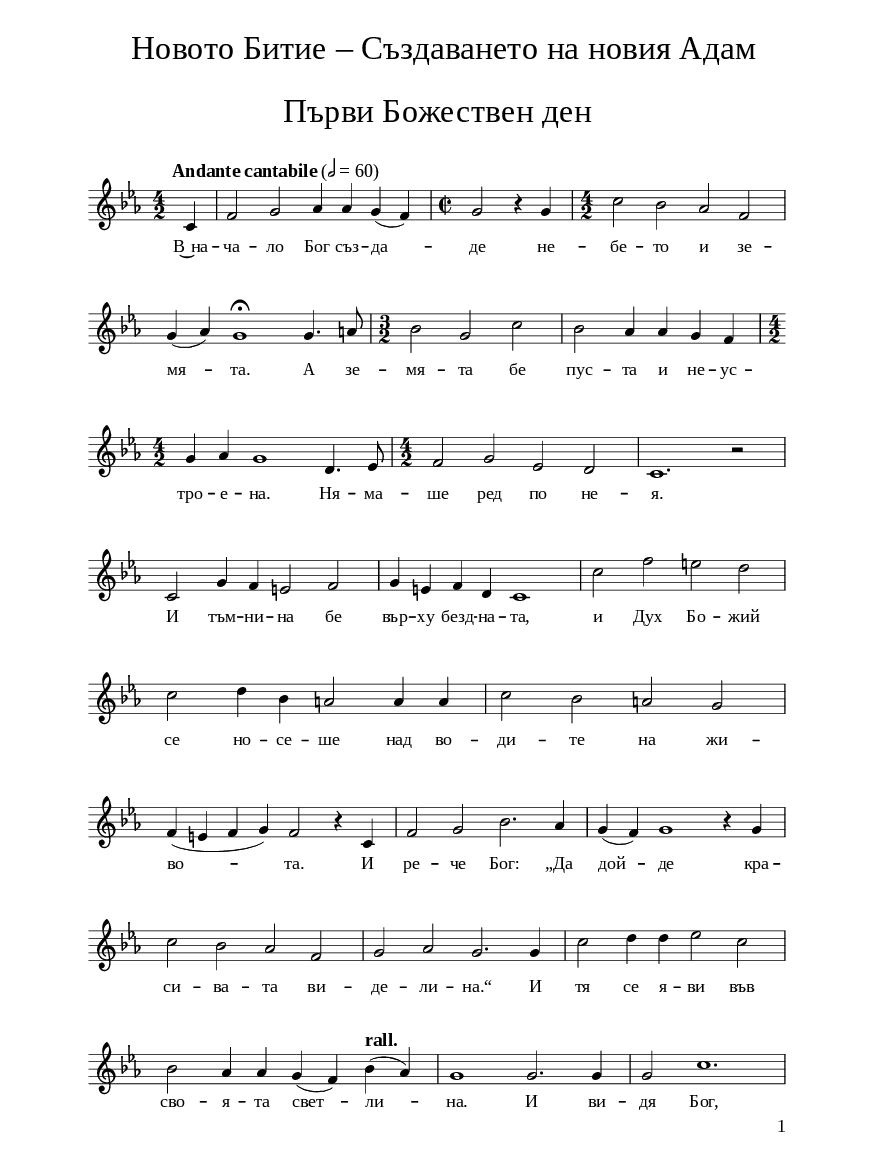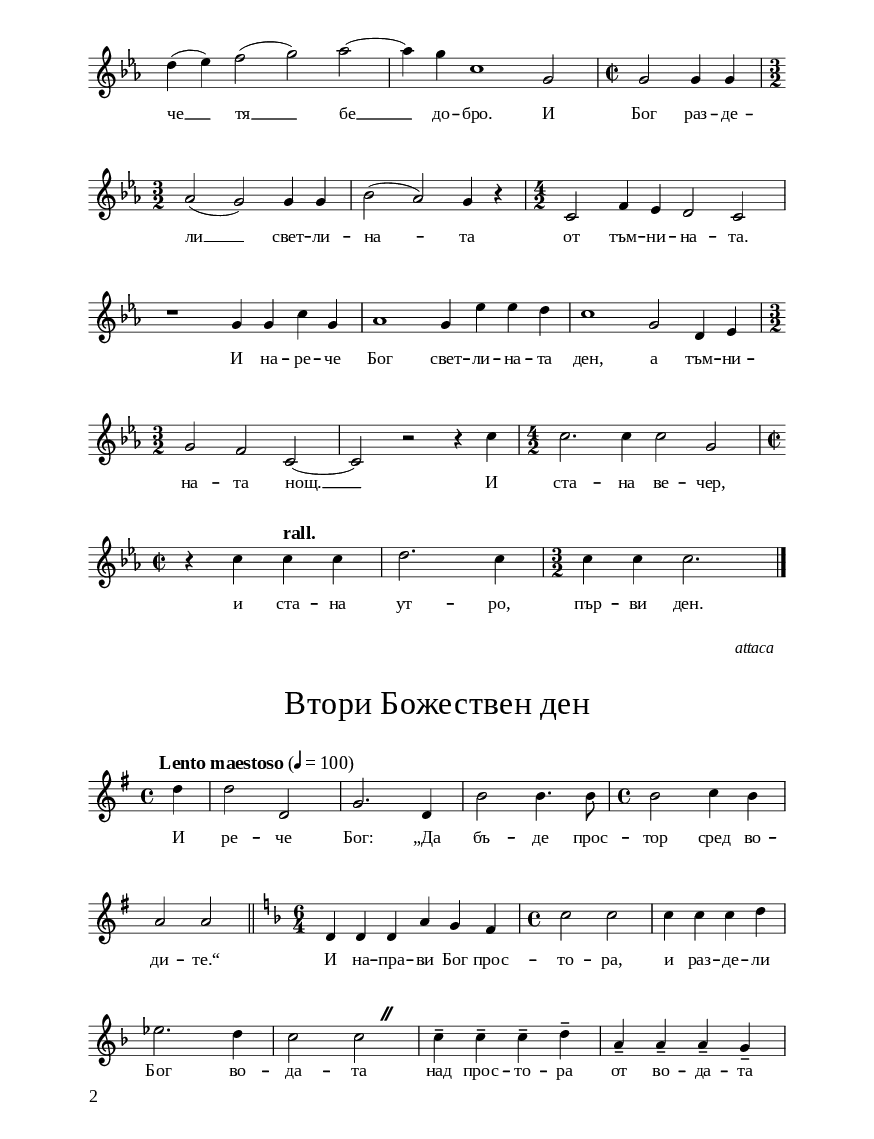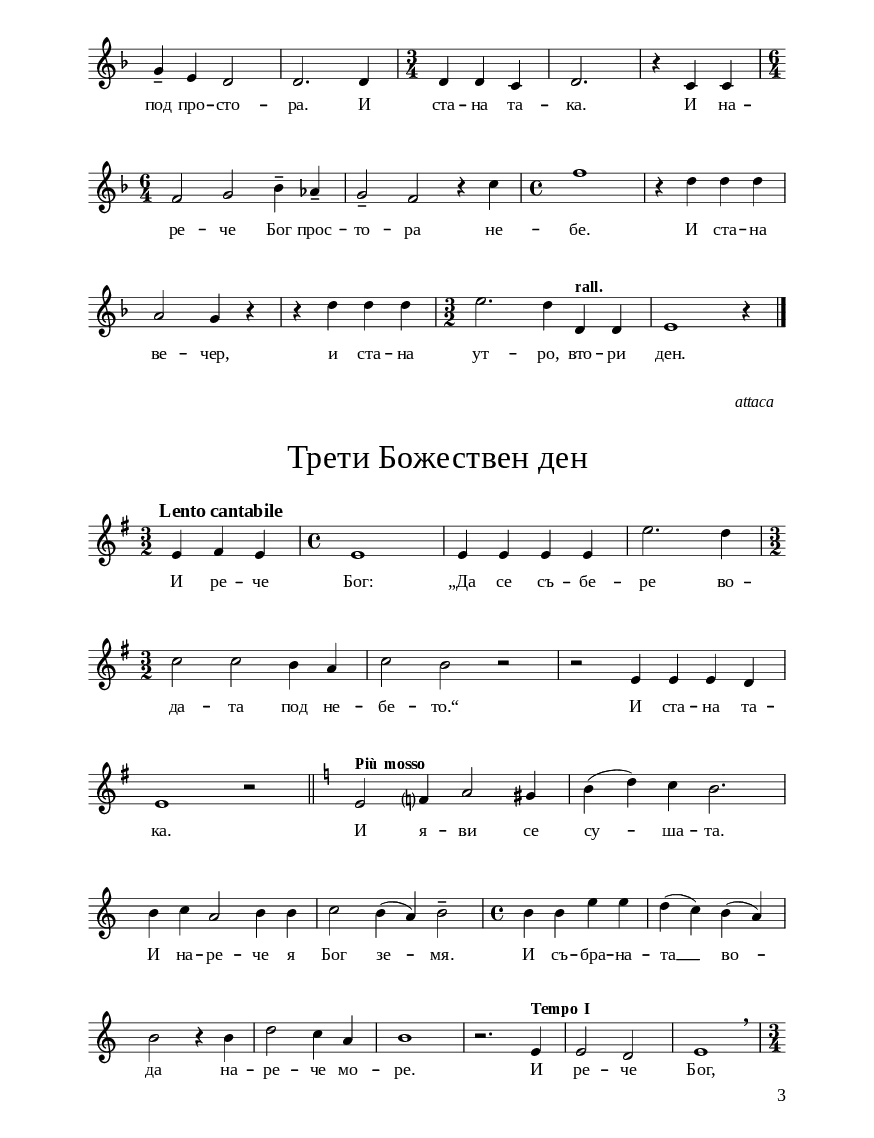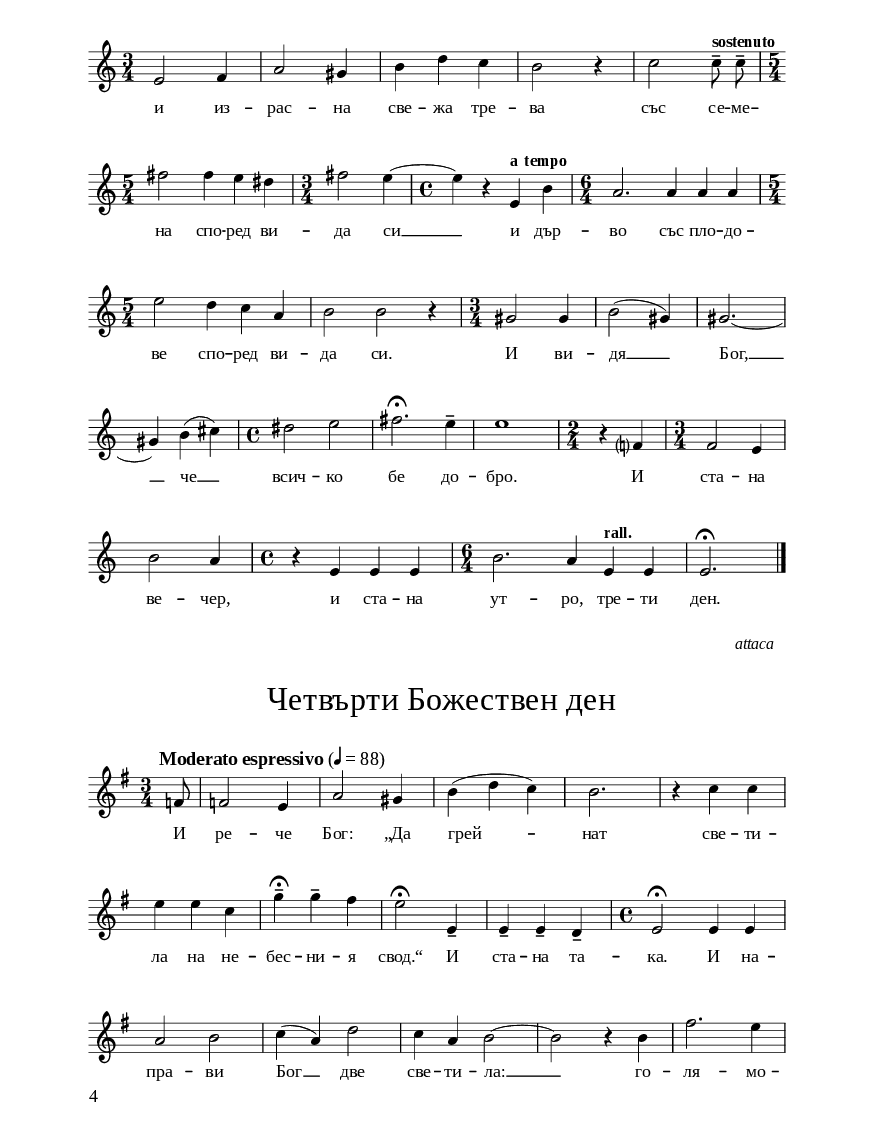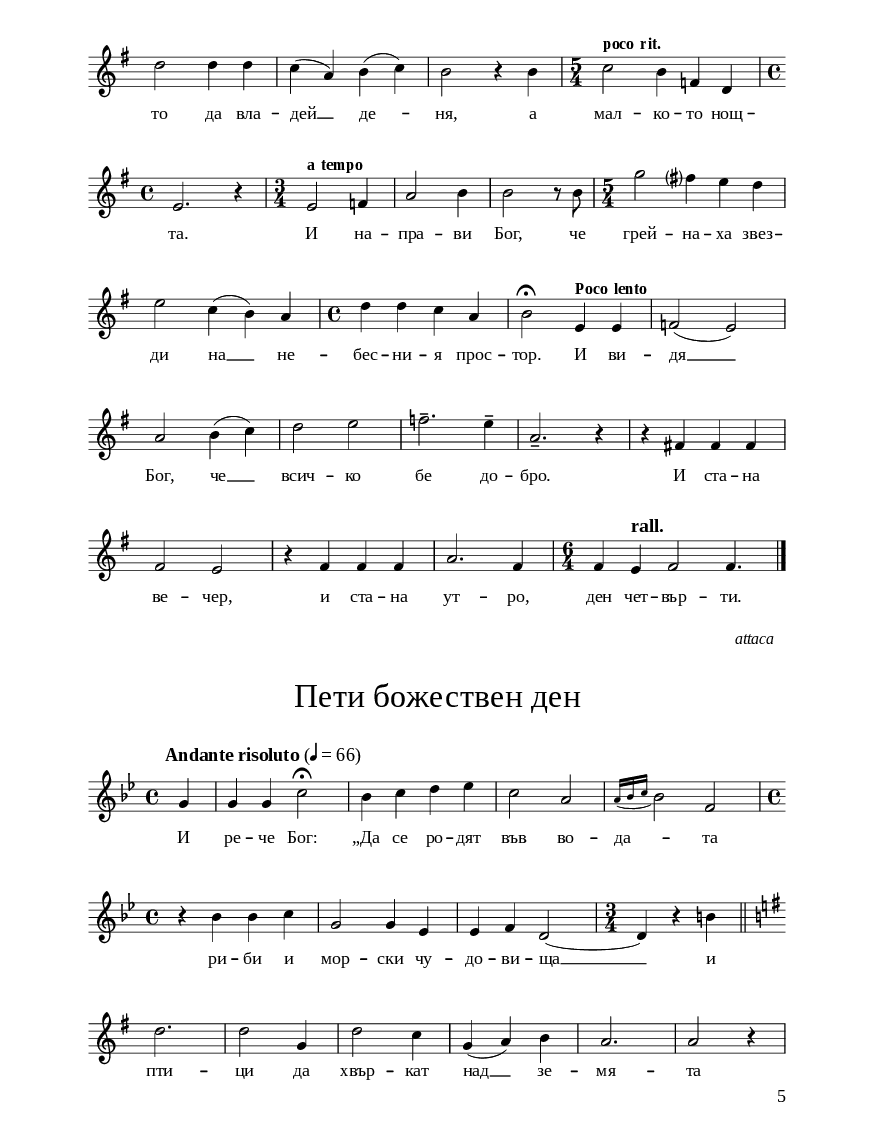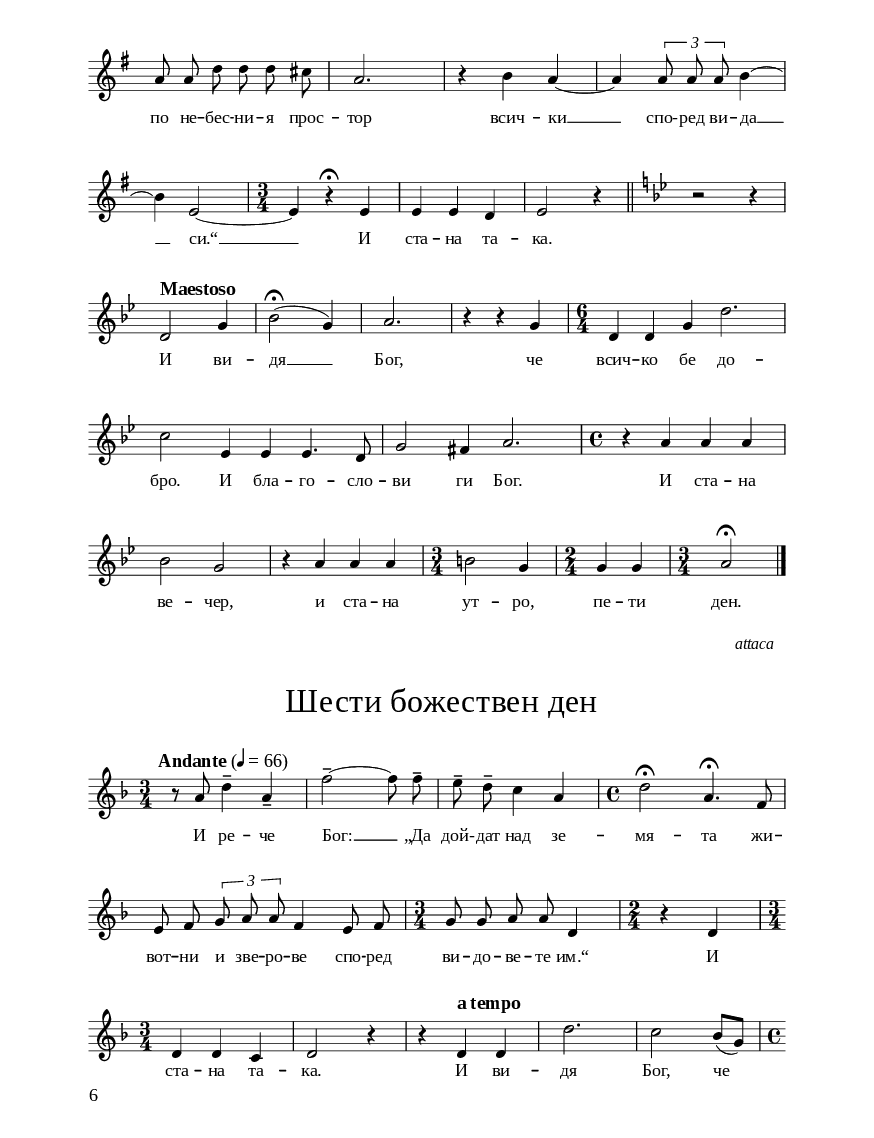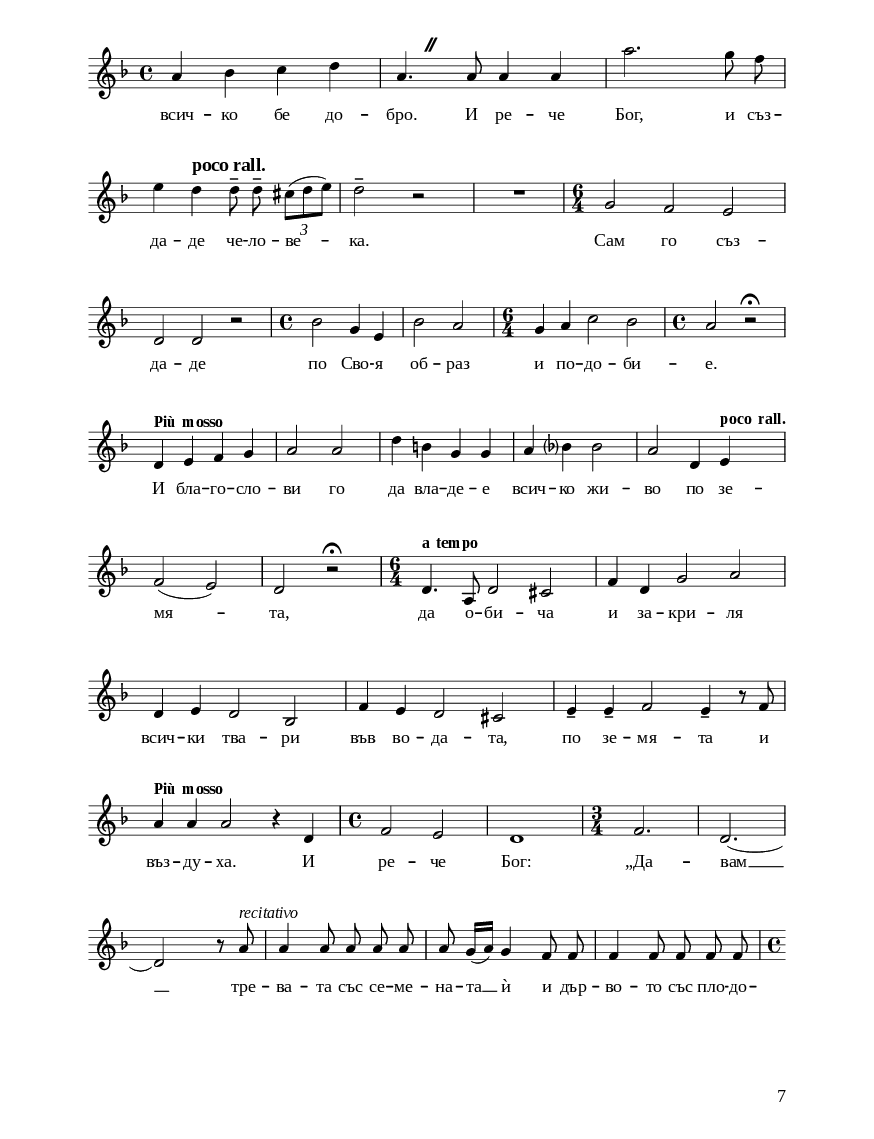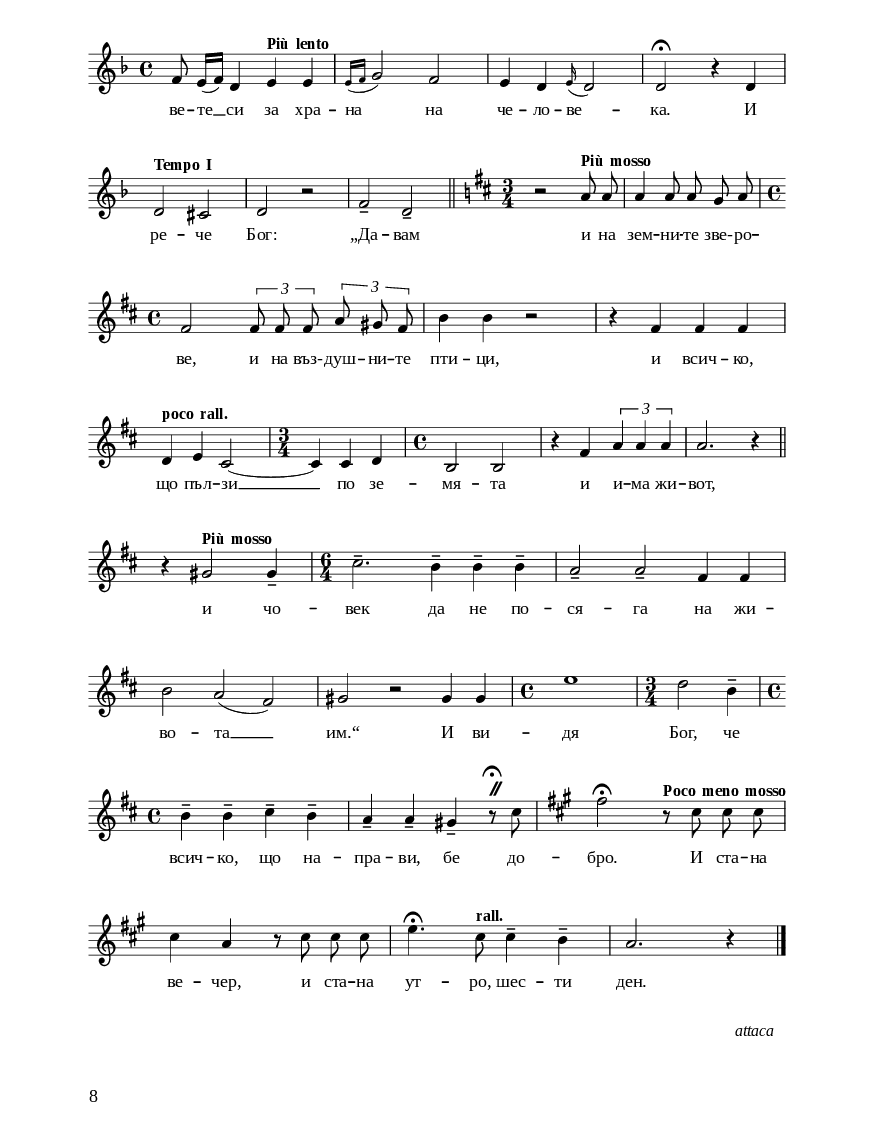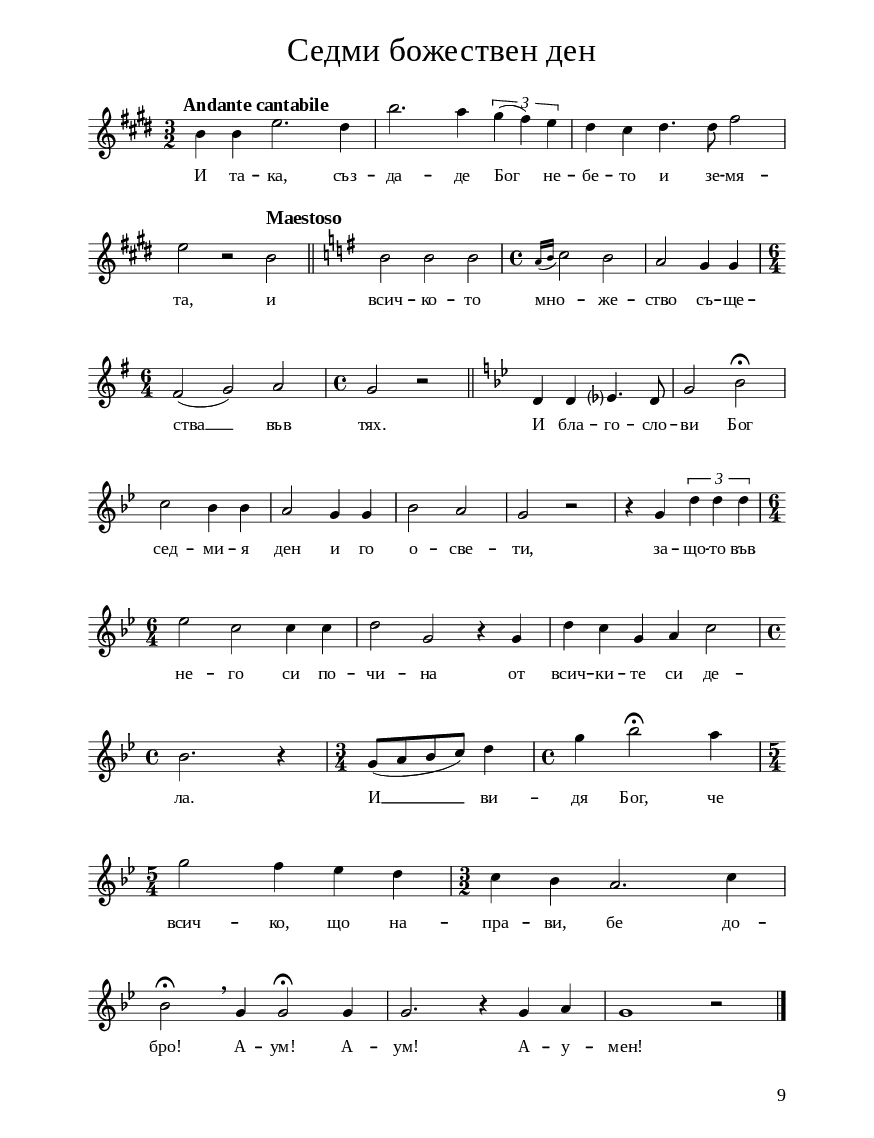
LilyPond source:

\version "2.24.2"

% include paper part and global functions
\include "include/globals.ily"

\bookpart {
  \label #'ref191
  \tocItem \markup "Новото Битие"
  \label #'ref191_1
  \tocItem \markup "     Първи Божествен ден"
  \include "include/bookpart-paper.ily"
  \markup \center-column \normal-text \fontsize #6.5 {
    \center-align
    \vspace #-1
    \line { "     Новото Битие – Създаването на новия Адам" }
  }
  \score {
    \include "include/score-layout.ily"

    \new Voice \absolute {
      \clef treble
      \key c \minor
      \time 4/2
      \tempoFunc "Andante cantabile" 2 "60"
      \autoBeamOff
      \partial 4
      c'4 | f'2 g'2
      as'4 as'4 g'4 ( f'4 ) | \time 2/2 g'2 r4 g'4 | % 3
      \time 4/2 c''2 bes'2 as'2 f'2 \break | % 4
      g'4 ( as'4 ) g'1 \fermata g'4. a'8 | % 5
      \time 3/2  bes'2 g'2 c''2 | % 6
      bes'2 as'4 as'4 g'4 f'4 \break | % 7
      \time 4/2  g'4 as'4 g'1 d'4. es'8 | % 8
      \time 4/2  f'2 g'2 es'2 d'2 | % 9
      c'1. r2 \break |
      c'2 g'4 f'4 e'2 f'2 | % 11
      g'4 e'4 f'4 d'4 c'1 | % 12
      c''2 f''2 e''2 d''2 \break | % 13
      c''2 d''4 bes'4 a'2 a'4 a'4 | % 14
      c''2 bes'2 a'2 g'2 \break | % 15
      f'4 ( e'4 f'4 g'4 ) f'2 r4 c'4 | % 16
      f'2 g'2 bes'2. as'4 | % 17
      g'4 ( f'4 ) g'1 r4 g'4 \break | % 18
      c''2 bes'2 as'2 f'2 | % 19
      g'2 as'2 g'2. g'4 |
      c''2 d''4 d''4 es''2 c''2 \break | % 21
      bes'2 as'4 as'4 g'4 ( f'4 )  \tempo "rall." bes'4( as'4 )
      | % 22
      g'1 g'2. g'4 | % 23
      g'2 c''1.  | % 24
      d''4 ( es''4 ) f''2 ( g''2 ) as''2 ~ | % 25
      as''4 g''4 c''1 g'2 | % 26
      \time 2/2  g'2 g'4 g'4 \break | % 27
      \time 3/2  as'2 ( g'2 ) g'4 g'4 | % 28
      bes'2 ( as'2 ) g'4 r4 | % 29
      \time 4/2  c'2 f'4 es'4 d'2 c'2 \break |
      r1 g'4 g'4 c''4 g'4 | % 31
      as'1 g'4 es''4 es''4 d''4 | % 32
      c''1 g'2 d'4 es'4 \break | % 33
      \time 3/2  g'2 f'2 c'2 ~ | % 34
      c'2 r2 r4 c''4 | % 35
      \time 4/2  c''2. c''4 c''2 g'2 \break | % 36
      \time 2/2  r4 c''4 \tempo "rall."  c''4c''4 | % 37
      d''2. c''4 | % 38
      \time 3/2 c''4 c''4 c''2. \bar "|."
    }

    \addlyrics {
      В~на -- ча --
      ло Бог съз -- да -- де не -- бе -- то и зе --
      мя -- та. А зе -- мя -- та бе пус -- та и не
      -- ус -- тро -- е -- на. Ня -- ма -- ше ред по
      не -- я. И тъм -- ни -- на бе вър -- ху безд --
      на -- та, и Дух Бо -- жий се но -- се -- ше
      над во -- ди -- те на жи -- во -- та. И ре --
      че Бог: „Да дой -- де кра -- си -- ва -- та ви
      -- де -- ли -- на.“ И тя се я -- ви във сво --
      я -- та свет -- ли -- на. И ви -- дя Бог, че __
      тя __ бе __ до -- бро. И Бог раз -- де -- ли __ свет --
      ли -- на -- та от тъм -- ни -- на -- та. И на --
      ре -- че Бог свет -- ли -- на -- та ден, а тъм
      -- ни -- на -- та нощ. __ И ста -- на ве -- чер, и
      ста -- на ут -- ро, пър -- ви ден.}

      \header {
        title = \titleFunc "Първи Божествен ден" "Părvi Božestven den"
      }

      \midi{}

    } % score

    \markup \raise #2.8 \override #'(baseline-skip . 2) {
      \column {
        \fill-line \italic { "" "" \concat {"attaca" "   " }}
      }
    }

    \label #'ref192
    \tocItem \markup "     Втори Божествен ден"
    \include "include/bookpart-paper.ily"
    \score {
      \include "include/score-layout.ily"

      \new Voice \absolute {
        \clef treble
        \key g \major
        \time 4/4
        \tempoFunc "Lento maestoso" 4 "100"
        \autoBeamOff
        \partial 4  d''4 | % 2
        d''2 d'2 | % 3
        g'2. d'4 | % 4
        b'2 b'4. b'8 | % 5
        \time 4/4 b'2 c''4 b'4 \break | % 6
        a'2 a'2 \bar "||"
        | % 7
        \time 6/4  | % 7
        \key d \minor
        d'4 d'4 d'4 a'4 g'4
        f'4 | % 8
        \time 4/4  | % 8
        c''2 c''2 | % 9
        c''4 c''4 c''4 d''4 \break|
        es''2. d''4  | % 11
        c''2 c''2^\markup { "     " \musicglyph "scripts.caesura.straight" } | % 12
        c''4 -- c''4 -- c''4 -- d''4
        -- | % 13
        a'4 -- a'4 -- a'4 -- g'4 -- \break | % 14
        g'4 -- e'4 d'2 | % 15
        d'2. d'4  | % 16
        \time 3/4  | % 16
        d'4 d'4 c'4 | % 17
        d'2. | % 18
        r4 c'4 c'4 | % 19
        \time 6/4  | % 19
        f'2 g'2 bes'4 -- as'4 -- |

        g'2 -- f'2 r4 c''4 | % 21
        \time 4/4  | % 21
        f''1  | % 22
        r4 d''4 d''4 d''4 \break | % 23
        a'2 g'4 r4 | % 24
        r4 d''4 d''4 d''4 | % 25
        \time 3/2  | % 25
        e''2. d''4 d'4 ^\markup{ \bold {rall.} }
        d'4 | % 26
        e'1 r4 \bar "|."
      }

      \addlyrics {
        И
        ре -- че Бог: „Да бъ -- де прос --
        тор сред во -- ди -- те.“ И на --
        пра -- ви Бог прос -- то -- ра, и
        раз -- де -- ли Бог во -- да -- та
        над прос -- то -- ра от во -- да --
        та под про -- сто -- ра. И ста --
        на та -- ка. И на -- ре -- че Бог
        прос -- то -- ра не -- бе. И ста --
        на ве -- чер, и ста -- на ут -- ро,
        вто -- ри ден.}

        \header {
          title = \titleFunc "Втори Божествен ден" "Vtori Božestven den"
        }

        \midi{}

      } % score

      \markup \raise #2.8 \override #'(baseline-skip . 2) {
        \column {
          \fill-line \italic { "" "" \concat {"attaca" "   " }}
        }
      }

      \label #'ref193
      \tocItem \markup "     Трети Божествен ден"
      \include "include/bookpart-paper.ily"
      \score {
        \include "include/score-layout.ily"

        \new Voice \absolute {
          \clef treble
          \key e \minor
          \time 3/2
          \tempo "Lento cantabile"
          \autoBeamOff
          \partial 2.
          e'4  fis'4
          e'4 | % 2
          \time 4/4  | % 2
          e'1 | % 3
          e'4  e'4  e'4  e'4 | % 4
          e''2. d''4 \break  | % 5
          \time 3/2   | % 5
          c''2 c''2 b'4  a'4 | % 6
          c''2 b'2 r2 | % 7
          r2  e'4  e'4  e'4  d'4 \break | % 8
          e'1 r2 \bar "||"
          \key a \minor | % 9
          e'2 ^\markup{ \bold {Più mosso} }  f'?4  a'2
          gis'4 |
          b'4 ( d''4 ) c''4 b'2. \break | % 11
          b'4 c''4  a'2 b'4 b'4
          | % 12
          c''2 b'4 (  a'4 ) b'2 -- | % 13
          \time 4/4  | % 13
          b'4 b'4 e''4 e''4 | % 14
          d''4 ( c''4 ) b'4 (  a'4 )
          \break | % 15
          b'2 r4 b'4 | % 16
          d''2 c''4  a'4 | % 17
          b'1 | % 18
          r2.  e'4 ^\markup{ \bold {Tempo I} } | % 19
          e'2  d'2 |
          e'1 \breathe  \break | % 21
          \time 3/4  | % 21
          e'2  f'4  | % 22
          a'2  gis'4 | % 23
          b'4 d''4 c''4 | % 24
          b'2 r4 | % 25
          c''2 c''8 --  ^\markup{ \bold {sostenuto} }
          c''8 -- \break | % 26
          \time 5/4  | % 26
          fis''2 fis''4 e''4 dis''4 | % 27
          \time 3/4  | % 27
          fis''2 e''4 ~ | % 28
          \time 4/4  | % 28
          e''4 r4  e'4 ^\markup{ \bold {a tempo} }
          b'4 | % 29
          \time 6/4  | % 29
          a'2.  a'4  a'4  a'4 \break |
          \time 5/4  |
          e''2 d''4 c''4  a'4  | % 31
          b'2 b'2 r4 | % 32
          \time 3/4  | % 32
          gis'2  gis'4 | % 33
          b'2 (  gis'4 ) | % 34
          gis'2. ~ \break | % 35
          gis'4 b'4 ( cis''4 ) | % 36
          \time 4/4  | % 36
          dis''2 e''2  | % 37
          fis''2. ^\fermata e''4 -- | % 38
          e''1 | % 39
          \time 2/4  | % 39
          r4  f'?4 |
          \time 3/4  |
          f'2  e'4 \break | % 41
          b'2  a'4 | % 42
          \time 4/4  | % 42
          r4  e'4  e'4  e'4 | % 43
          \time 6/4  | % 43
          b'2.  a'4   % 44
          e'4 ^\markup{ \bold {rall.} }  e'4 | e'2. \fermata
          \bar "|."
        }

        \addlyrics {
          И
          ре -- че Бог: „Да се съ -- бе --
          ре во -- да -- та под не -- бе --
          то.“ И ста -- на та -- ка. И я --
          ви се су -- ша -- та. И на --
          ре -- че я Бог зе -- мя. И съ
          -- бра -- на -- та __  во -- да на
          -- ре -- че мо -- ре. И ре -- че
          Бог, и из -- рас -- на све -- жа
          тре -- ва със се -- ме -- на спо --
          ред ви -- да си __  и дър -- во
          със пло -- до -- ве спо -- ред ви --
          да си. И ви -- дя __  Бог, __ че __
          всич -- ко бе до -- бро. И ста
          -- на ве -- чер, и ста -- на ут --
          ро, тре -- ти ден.}

          \header {
            title = \titleFunc "Трети Божествен ден" "Treti Božestven den"
          }

          \midi{}

        } % score

        \markup \raise #2.8 \override #'(baseline-skip . 2) {
          \column {
            \fill-line \italic { "" "" \concat {"attaca" "   " }}
          }
        }

        \label #'ref194
        \tocItem \markup "     Четвърти Божествен ден"
        \include "include/bookpart-paper.ily"
        \score {
          \include "include/score-layout.ily"

          \new Voice \absolute {
            \clef treble
            \key e \minor
            \time 3/4
            \tempoFunc "Moderato espressivo" 4 "88"
            \autoBeamOff
            \partial 8
            f'8  | % 2
            f'2  e'4 | % 3
            a'2  gis'4 | % 4
            b'4 ( d''4 c''4 ) | % 5
            b'2. | % 6
            r4 c''4 c''4 \break  | % 7
            e''4 e''4 c''4 | % 8
            g''4 ^\fermata -- g''4 -- fis''4
            | % 9
            e''2 ^\fermata  e'4 -- |
            e'4 --  e'4 --  d'4 -- | % 11
            \time 4/4  | % 11
            e'2 ^\fermata  e'4  e'4 \break | % 12
            a'2 b'2 | % 13
            c''4 (  a'4 ) d''2 | % 14
            c''4  a'4 b'2 ~ | % 15
            b'2 r4 b'4 | % 16
            fis''2. e''4 \break  | % 17
            d''2 d''4 d''4 | % 18
            c''4 (  a'4 ) b'4 ( c''4 ) | % 19
            b'2 r4 b'4 |
            \time 5/4  |
            c''2 ^\markup{ \bold {poco rit.} } b'4
            f'4  d'4 \break | % 21
            \time 4/4  | % 21
            e'2. r4 | % 22
            \time 3/4  | % 22
            e'2 ^\markup{ \bold {a tempo} }  f'4 | % 23
            a'2 b'4 | % 24
            b'2 r8 b'8 | % 25
            \time 5/4  | % 25
            g''2 fis''?4 e''4 d''4 \break  | % 26
            e''2 c''4 ( b'4 )  a'4 | % 27
            \time 4/4  | % 27
            d''4 d''4 c''4  a'4 | % 28
            b'2 ^\fermata  e'4 ^\markup{ \bold {Poco lento} }
            e'4 | % 29
            f'2 (  e'2 ) \break |
            a'2 b'4 ( c''4 ) | % 31
            d''2 e''2 | % 32
            f''2. -- e''4 --  | % 33
            a'2. -- r4 | % 34
            r4  fis'!4  fis'4  fis'4 \break | % 35
            fis'2  e'2 | % 36
            r4  fis'4  fis'4  fis'4 | % 37
            a'2.  fis'4 | % 38
            \time 6/4  | % 38
            fis'4  \tempo "rall." e'4  fis'2
            fis'4. \bar "|."
          }

          \addlyrics {
            И
            ре -- че Бог: „Да грей --
            нат све -- ти -- ла на не -- бес --
            ни -- я свод.“ И ста -- на та --
            ка. И на -- пра -- ви Бог __  две
            све -- ти -- ла: __  го -- ля -- мо --
            то да вла -- дей __  де -- ня,
            а мал -- ко -- то нощ -- та. И на --
            пра -- ви Бог, че грей -- на -- ха
            звез -- ди на __  не -- бес -- ни --
            я прос -- тор. И ви -- дя __  Бог,
            че __  всич -- ко бе до -- бро. И
            ста -- на ве -- чер, и ста -- на
            ут -- ро, ден чет -- вър -- ти.}

            \header {
              title = \titleFunc " Четвърти Божествен ден" "Četvărti Božestven den"
            }

            \midi{}

          } % score

          \markup \raise #2.8 \override #'(baseline-skip . 2) {
            \column {
              \fill-line \italic { "" "" \concat {"attaca" "   " }}
            }
          }

          \label #'ref195
          \tocItem \markup "     Пети божествен ден "
          \include "include/bookpart-paper.ily"
          \score {
            \include "include/score-layout.ily"

            \new Voice \absolute {
              \clef treble
              \key g \minor
              \time 4/4
              \tempoFunc "Andante risoluto" 4 "66"
              \autoBeamOff
              \partial 4
              g'4
              | % 146
              g'4 g'4 c''2 ^\fermata | % 147
              bes'4  c''4  d''4  es''4 | % 148
              c''2 a'2 | % 149
              \acciaccatura {  a'16 [ bes' c''] } bes'2 f'2 |
              \time 4/4
              r4  bes'4  bes'4  c''4 | % 151
              g'2 g'4 es'4 | % 152
              es'4 f'4 d'2 ~ | % 153
              \time 3/4  | % 153
              d'4 r4  b'4 \bar "||"
              \break | % 154
              \key g \major | % 154
              d''2. | % 155
              d''2 g'4 | % 156
              d''2  c''4 | % 157
              g'4 ( a'4 )  b'4 | % 158
              a'2. | % 159
              a'2 r4 \break |
              a'8 a'8  d''8  d''8  d''8
              cis''8 | % 161
              a'2. | % 162
              r4  b'4 a'4 ~ | % 163
              a'4 %\once \omit TupletBracket
              \times 2/3  {
                a'8 a'8 a'8
              }
              b'4 ~ \break | % 164
              b'4 e'2 ~  | % 165
              \time 3/4 e'4 r4 ^\fermata e'4 | % 166
              e'4 e'4 d'4 | % 167
              e'2 r4 \bar "||"
              \key bes \major | % 168
              r2 r4 | \break % 169
              \tempo "Maestoso" d'2 g'4 |

              bes'2 ( ^\fermata g'4 ) | % 171
              a'2. | % 172
              r4 r4 g'4 | % 173
              \time 6/4  | % 173
              d'4 d'4 g'4  d''2. \break | % 174
              c''2 es'4 es'4 es'4. d'8 | % 175
              g'2 fis'4 a'2. | % 176
              \time 4/4  | % 176
              r4 a'4 a'4 a'4 | \break % 177
              bes'2 g'2 | % 178
              r4 a'4 a'4 a'4 | % 179
              \time 3/4  | % 179
              b'2 g'4 |
              \time 2/4  |
              g'4 g'4 | % 181
              \time 3/4 | % 181
              a'2 \fermata \bar "|."
            }

            \addlyrics {
              И ре -- че Бог:
              „Да се ро -- дят във во --
              да -- та ри -- би и мор -- ски
              чу -- до -- ви -- ща __  и пти -- ци
              да хвър -- кат над __  зе -- мя --
              та по не -- бес -- ни -- я прос --
              тор всич -- ки __  "спо-" -- ред ви --
              да __ си.“ __  И ста -- на та --
              ка. И ви -- дя __  Бог, че всич --
              ко бе до -- бро. И бла -- го --
              сло -- ви ги Бог. И ста -- на ве
              -- чер, и ста -- на ут -- ро, пе --
              ти ден.}

              \header {
                title = \titleFunc "Пети божествен ден" "Peti božestven den"
              }

              \midi{}

            } % score

            \markup \raise #2.8 \override #'(baseline-skip . 2) {
              \column {
                \fill-line \italic { "" "" \concat {"attaca" "   " }}
              }
            }


            \label #'ref195
            \tocItem \markup "     Шести божествен ден "

            \include "include/bookpart-paper.ily"
            \score {
              \include "include/score-layout.ily"

              \new Voice \absolute {
                \clef treble
                \key d \minor
                \time 3/4
                \tempoFunc "Andante" 4 "66"
                \autoBeamOff
                r8 a'8  d''4 -- a'4 --
                | % 183
                f''2 ~ --  f''8  f''8 -- | % 184
                e''8 --  d''8 --  c''4 a'4 | % 185
                \time 4/4  | % 185
                d''2 ^\fermata a'4. ^\fermata f'8 \break | % 186
                e'8 f'8
                \times 2/3  {
                  g'8  a'8 a'8
                }
                f'4 e'8 f'8 | % 187
                \time 3/4  | % 187
                g'8 g'8 a'8 a'8 d'4 | % 188
                \time 2/4  | % 188
                r4 d'4  \break | % 189
                \time 3/4  | % 189
                d'4 d'4 c'4 |
                d'2 r4 | % 191
                r4 \tempo "a tempo" d'4  d'4 | % 192
                d''2. | % 193
                c''2 bes'8 ( [ g'8 ) ] \break | % 194
                \time 4/4  | % 194
                a'4  bes'4  c''4  d''4  | % 195

                a'4.^\markup {
                  \concat { "       " \musicglyph #"scripts.caesura.straight"}
                } a'8 a'4 a'4 | % 196
                a''2.  g''8 f''8 \break | % 197
                e''4 \tempo "poco rall." d''4
                d''8 --  d''8 -- \once \omit TupletBracket
                \times 2/3  {
                  cis''8 ( [  d''8  e''8 ) ]
                } |
                d''2  -- r2 | % 199
                R1 |
                \time 6/4  |
                g'2 f'2 e'2 \break | % 201
                d'2 d'2 r2  | % 202
                \time 4/4  | % 202
                bes'2 g'4 e'4 | % 203
                bes'2 a'2 | % 204
                \time 6/4  | % 204
                g'4 a'4  c''2  bes'2 | % 205
                \time 4/4  | % 205
                a'2 r2 ^\fermata \break | % 206
                d'4 ^\markup{ \bold {Più mosso} } e'4 f'4
                g'4 | % 207
                a'2 a'2 | % 208
                d''4  b'4 g'4 g'4 | % 209
                a'4  bes'?4  bes'2 |
                a'2 d'4 e'4  ^\markup{ \bold {poco rall.} } \break  | % 211
                f'2 ( e'2 ) | % 212
                d'2 r2 ^\fermata | % 213
                \time 6/4  | % 213
                d'4. ^\markup{ \bold {a tempo} } a8 d'2
                cis'2 | % 214
                f'4 d'4 g'2 a'2 \break | % 215
                d'4 e'4 d'2 bes2 | % 216
                f'4 e'4 d'2 cis'2 | % 217
                e'4 -- e'4 -- f'2 e'4 -- r8
                f'8 \break | % 218
                a'4 ^\markup{ \bold {Più mosso} } a'4 a'2 r4
                d'4 | % 219
                \time 4/4  | % 219
                f'2 e'2 |
                d'1  | % 221
                \time 3/4  | % 221
                f'2. | % 222
                d'2. ~ \break | % 223
                d'2 r8 a'8 ^\markup{ \italic {recitativo} } | % 224
                a'4 a'8 a'8 a'8 a'8 | % 225
                a'8 g'16 ( [ a'16 ) ] g'4 f'8
                f'8 | % 226
                f'4 f'8 f'8 f'8 f'8 \break | % 227
                \time 4/4  | % 227
                f'8 e'16 ( [ f'16 ) ] d'4 e'4 ^\markup{ \bold {Più lento} }  e'4 |
                \grace { e'16 [ ( f' ]  } g'2 ) f'2 |
                e'4 d' \grace {
                  e'16 (
                } d'2 ) |
                d'2 \fermata r4 d'4 |
                d'2 ^\markup{ \bold {Tempo I} } cis'2 | % 232
                d'2 r2 | % 233
                f'2 -- d'2 -- | \bar "||" % 234
                \time 3/4  | % 234
                \key d \major r2 a'8 ^\markup{ \bold {Più mosso} } a'8  | % 235
                a'4 a'8 a'8 g'8 a'8 \break | % 236
                \time 4/4  | % 236
                fis'2
                \times 2/3  {
                  fis'8  fis'8 fis'8
                }
                \times 2/3  {
                  a'8  gis'8 fis'8
                }


                | % 237
                b'4  b'4 r2  | % 238
                r4 fis'4 fis'4 fis'4  | \break % 239
                d'4 ^\markup{ \bold {poco rall.} } e'4 cis'2~ |
                \time 3/4  |
                cis'4 cis'4 d'4 | % 241
                \time 4/4  | % 241
                b2 b2 | % 242
                r4 fis'4 \times 2/3 {
                  a'4 a'4 a'4
                }
                | % 243
                a'2. r4 \break | \bar "||"% 244
                r4 gis'2 ^\markup{ \bold {Più mosso} } gis'4 -- | % 245
                \time 6/4  | % 245
                cis''2. --  b'4 --  b'4 --  b'4
                -- | % 246
                a'2 -- a'2 -- fis'4 fis'4
                | % 247
                b'2 a'2 ( fis'2 ) | % 248
                gis'2 r2 gis'4 gis'4 | % 249
                \time 4/4  | % 249
                e''1 |
                \time 3/4  |
                d''2  b'4 -- | % 251
                \time 4/4  | \break % 251
                b'4 --  b'4 --  cis''4 --  b'4
                -- | % 252
                a'4 -- a'4 -- gis'4 -- r8
                ^\markup {
                  \musicglyph #"scripts.caesura.straight"
                }
                ^\fermata
                cis''8  |  % 253
                \key a \major
                fis''2 ^\fermata r8  ^\markup{ \bold {Poco meno mosso} } cis''8
                cis''8  cis''8  \break | % 254
                cis''4 a'4 r8  cis''8  cis''8
                cis''8 | % 255
                e''4. ^\fermata  cis''8 ^\markup{ \bold {rall.} }
                cis''4 --  b'4 -- | % 256
                a'2. r4 \bar "|."


              }
              \addlyrics {
                И ре -- че Бог: __  „Да
                "дой-" -- дат над зе -- мя -- та жи --
                вот -- ни и зве -- ро -- ве спо --
                ред ви -- до -- ве -- те им.“ И
                ста -- на та -- ка. И ви -- дя Бог,
                че  всич -- ко бе до -- бро. И
                ре -- че Бог, и съз -- да -- де че
                -- ло -- ве --  ка. Сам го съз
                -- да -- де по Сво -- я об -- раз и
                по -- до -- би -- е. И бла -- го --
                сло -- ви го да вла -- де -- е
                всич -- ко жи -- во по зе -- мя
                -- та, да о -- би -- ча и за --
                кри -- ля всич -- ки тва -- ри във
                во -- да -- та, по зе -- мя -- та и
                въз -- ду -- ха. И ре -- че Бог:
                „Да -- вам  __ тре -- ва -- та
                със се -- ме -- на -- та __  ѝ и
                дър -- во -- то със пло -- до -- ве
                -- те __  си за хра --
                на на че -- ло --  ве -- ка. И ре --
                че Бог: „Да -- вам и на зем --
                ни -- те "зве-" -- ро -- ве, и на "въз-"
                -- душ -- ни -- те пти -- ци, и всич
                -- ко, що пъл -- зи __ по зе -- мя
                -- та и и -- ма жи -- вот, и чо --
                век да не по -- ся -- га на жи --
                во -- та __ им.“ И ви -- дя Бог,
                че всич -- ко, що на -- пра -- ви,
                бе до -- бро. И ста -- на ве --
                чер, и ста -- на ут -- ро, шес --
                ти ден.
              }

              \header {
                title = \titleFunc " Шести божествен ден" "Šesti božestven den"
              }

              \midi{}

            } % score

            \markup \raise #2.8 \override #'(baseline-skip . 2) {
              \column {
                \fill-line \italic { "" "" \concat {"attaca" "   " }}
              }
            }

            \pageBreak

            \label #'ref199
            \tocItem \markup "     Седми божествен ден"
            \include "include/bookpart-paper.ily"
            \score {
              \include "include/score-layout.ily"

              \new Voice \absolute {
                \clef treble
                \key e \major
                \time 3/2
                \tempo "Andante cantabile"
                \autoBeamOff
                b'4  b'4 e''2.  dis''4 | % 258
                b''2.  a''4 \tupletUp  \times 2/3 {
                  \once \override Slur.positions = #'(1 . 1) gis''4 (  fis''4 )  e''4
                }
                | % 259
                dis''4  cis''4  dis''4.  dis''8
                fis''2 \break |
                e''2 r2   \tempo "Maestoso" b'2  \bar
                "||"
                \key g \major | % 261
                b'2  b'2  b'2 | % 262
                \time 4/4  |

                \grace { a'16 ([b'16] } c''2) b'2 | a'2 g'4 g'4 | \break

                \time 6/4  | % 264
                fis'2 ( g'2 ) a'2 | % 265
                \time 4/4  | % 265
                g'2 r2 \bar "||"
                \key g \minor | % 266
                d'4 d'4 es'?4. d'8 | % 267
                g'2  bes'2 ^\fermata \break | % 268
                c''2  bes'4  bes'4 | % 269
                a'2 g'4 g'4 |
                bes'2 a'2 | % 271
                g'2 r2 | % 272
                r4 g'4 \times 2/3 {
                  d''4  d''4  d''4
                }
                \break | % 273
                \time 6/4  | % 273
                es''2  c''2  c''4  c''4 | % 274
                d''2 g'2 r4 g'4 | % 275
                d''4  c''4 g'4 a'4  c''2
                \break | % 276
                \time 4/4  | % 276
                bes'2. r4 | % 277
                \time 3/4  | % 277
                g'8 ( [ a'8 bes'8 c''8 ) ]
                d''4 | % 278
                \time 4/4  | % 278
                g''4  bes''2 ^\fermata  a''4 \break | % 279
                \time 5/4  | % 279
                g''2  f''4  es''4  d''4 |
                \time 3/2  |
                c''4  bes'4 a'2.  c''4 \break | % 281
                bes'2 ^\fermata \breathe g'4 g'2 ^\fermata
                g'4 | % 282
                g'2. r4 g'4 a'4 | % 283
                g'1 r2 \bar "|."
              }
              \addlyrics {
                И та -- ка, съз -- да -- де
                Бог не -- бе -- то и зе -- мя --
                та, и всич -- ко -- то
                мно -- же -- ство съ -- ще -- ства __  във
                тях. И бла -- го -- сло -- ви Бог
                сед -- ми -- я ден и го о -- све --
                ти, за -- що -- то във не -- го си
                по -- чи -- на от всич -- ки -- те
                си де -- ла. И __    ви -- дя
                Бог, че всич -- ко, що на -- пра --
                ви, бе до -- бро! А -- ум! А -- ум!
                А -- у -- мен!}

                \header {
                  title = \titleFunc " Седми божествен ден" "Sedmi božestven den"
                }

                \midi{}

              } % score


            } % bookpart

            % Più mosso
            %
